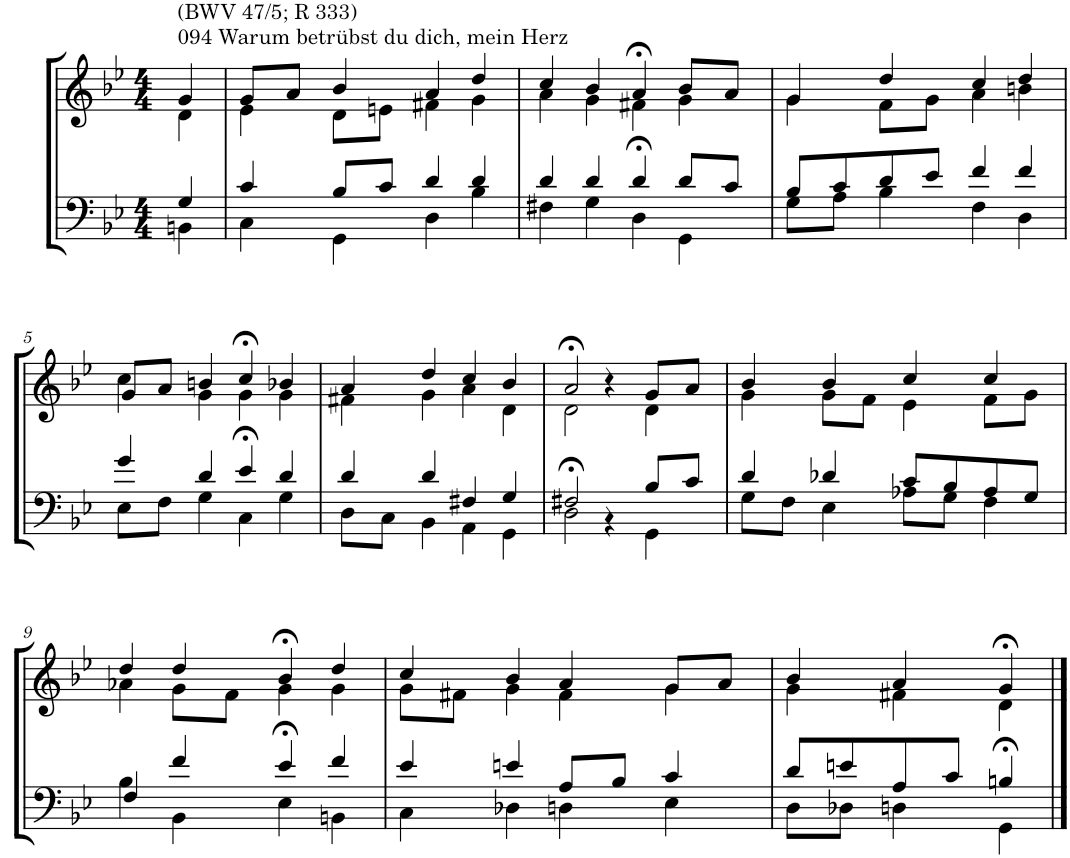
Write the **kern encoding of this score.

**kern	**kern
*part2	*part1
*staff2	*staff1
*I"Tenor/Baß	*I"Sopran/Alt
*clefF4	*clefG2
*k[b-e-]	*k[b-e-]
*M4/4	*M4/4
=1	=1
*^	*^
!	!	!LO:TX:a:t=094 Warum betrübst du dich, mein Herz	!
!	!	!LO:TX:a:t=(BWV 47/5; R 333)	!
4G/	4BBn\	4g/	4d\
=2	=2	=2	=2
4c/	4C\	8g/L	4e-\
.	.	8a/J	.
8B-/L	4GG\	4b-/	8d\L
8c/J	.	.	8en\J
4d/	4D\	4a/	4f#X\
4d/	4B-\	4dd/	4g\
=3	=3	=3	=3
4d/	4F#X\	4cc/	4a\
4d/	4G\	4b-/	4g\
4d/	4D>\	4a>/	4f#X\
8d/L	4GG\	8b-/L	4g\
8c/J	.	8a/J	.
=4	=4	=4	=4
8B-/L	8G\L	4g/	4g\
8c/	8A\J	.	.
8d/	4B-\	4dd/	8f\L
8e-/J	.	.	8g\J
4f/	4F\	4cc/	4a\
4f/	4D\	4dd/	4bn\
!!LO:LB:g=z	!!
=5	=5	=5	=5
4g/	8E-\L	8g/L	4cc\
.	8F\J	8a/J	.
4d/	4G\	4bn/	4g\
4e-/	4C>\	4cc>/	4g\
4d/	4G\	4b-X/	4g\
=6	=6	=6	=6
4d/	8D\L	4a/	4f#X\
.	8C\J	.	.
4d/	4BB-\	4dd/	4g\
4F#X/	4AA\	4cc/	4a\
4G/	4GG\	4b-/	4d\
=7	=7	=7	=7
2F#X/	2D>\	2a>/	2d\
4ryy	4r	4r	4ryy
8B-/L	4GG\	8g/L	4d\
8c/J	.	8a/J	.
=8	=8	=8	=8
4d/	8G\L	4b-/	4g\
.	8F\J	.	.
4d-X/	4E-\	4b-/	8g\L
.	.	.	8f\J
8c/L	8A-X\L	4cc/	4e-\
8B-/	8G\J	.	.
8A-/	4F\	4cc/	8f\L
8G/J	.	.	8g\J
!!LO:LB:g=z	!!
=9	=9	=9	=9
4F/	4B-\	4dd/	4a-X\
4f/	4BB-\	4dd/	8g\L
.	.	.	8f\J
4e-/	4E->\	4b->/	4g\
4f/	4BBn\	4dd/	4g\
=10	=10	=10	=10
4e-/	4C\	4cc/	8g\L
.	.	.	8f#X\J
4en/	4D-X\	4b-/	4g\
8A/L	4Dn\	4a/	4f#\
8B-/J	.	.	.
4c/	4E-\	8g/L	4g\
.	.	8a/J	.
=11	=11	=11	=11
8d/L	8D\L	4b-/	4g\
8en/	8D-X\J	.	.
8A/	4Dn\	4a/	4f#X\
8c/J	.	.	.
4Bn/	4GG>\	4g>/	4d\
*v	*v	*	*
*	*v	*v
==	==
*-	*-
